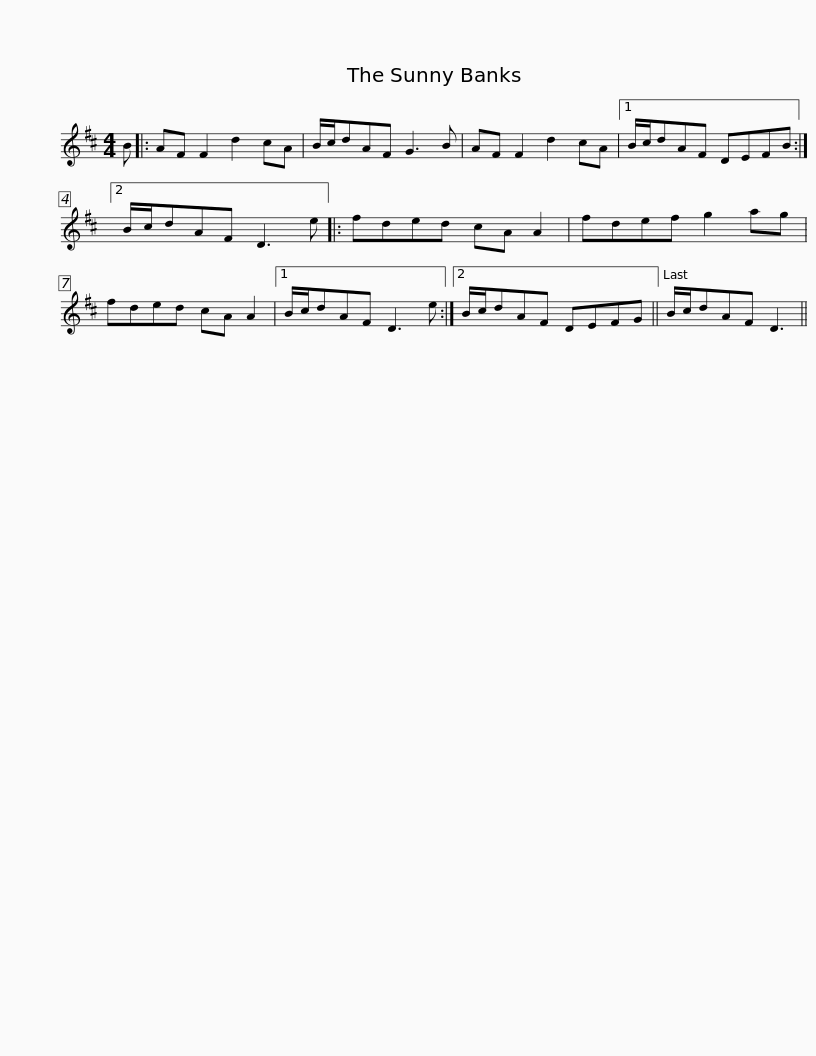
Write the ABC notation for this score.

X:1
L:1/8
M:4/4
I:linebreak $
K:D
V:1 treble
V:1
 B |: AF F2 d2 cA | B/c/dAF G3 B | AF F2 d2 cA |1 B/c/dAF DEFB :|2 %5
 B/c/dAF D3 e |:$ fded cA A2 | fdef g2 ag | fded cA A2 |1 B/c/dAF D3 e :|2 %10
 B/c/dAF DEFG ||$ B/c/dAF D3 || %12
